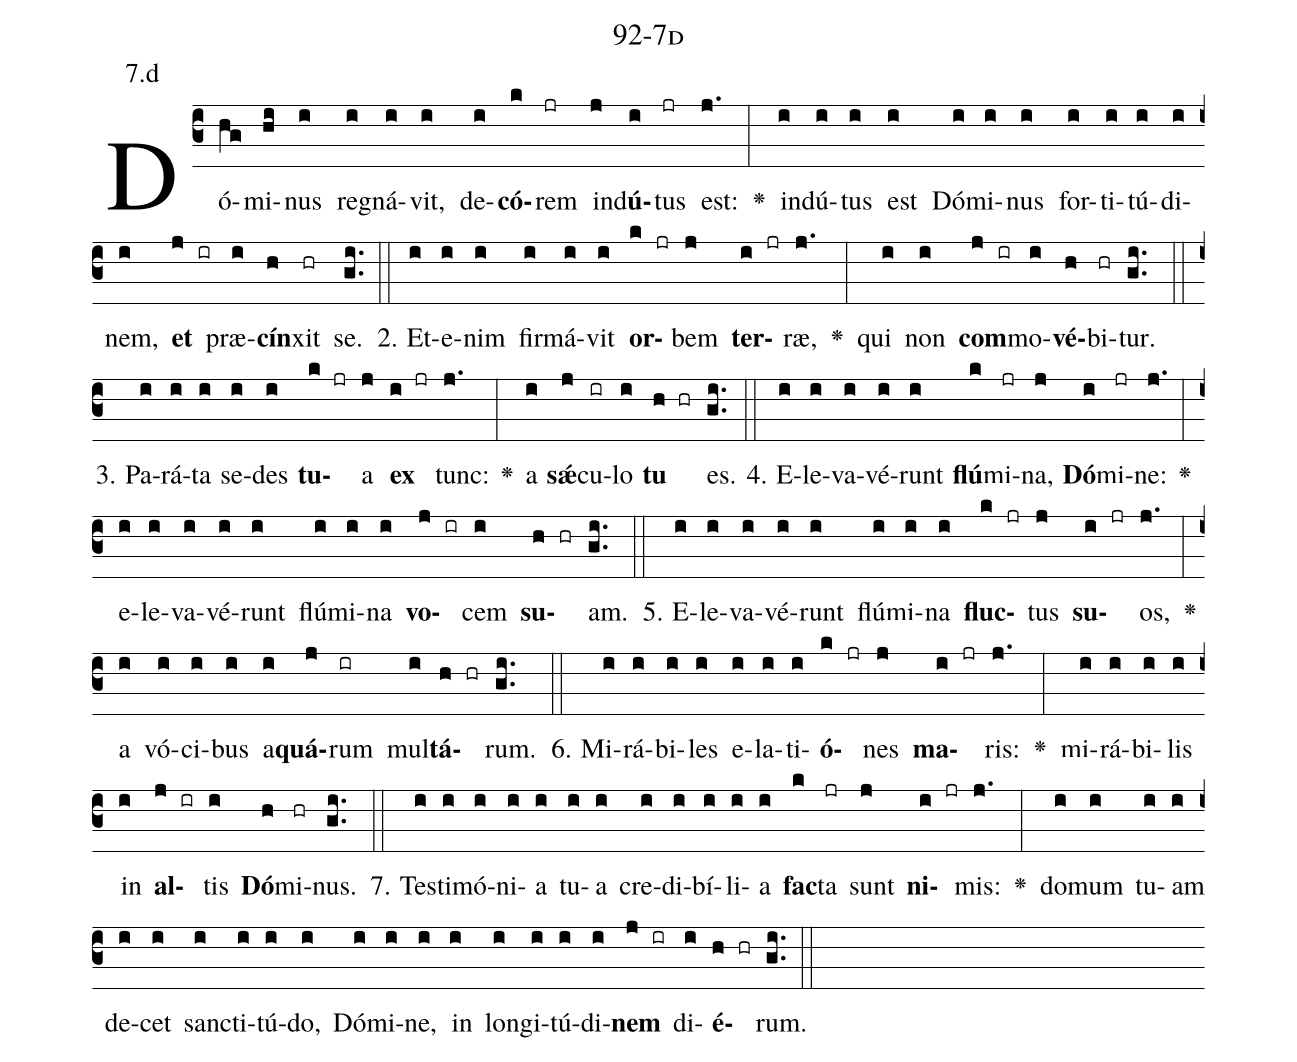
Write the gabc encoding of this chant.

name: 92-7d;
annotation: 7.d;
%%
(c3)Dó(hg)mi(hi)nus(i) re(i)gná(i)vit,(i) de(i)<b>có</b>(k)rem(jr) ind(j)<b>ú</b>(i)tus(jr) est:(j.) <v>\greheightstar</v>(:) ind(i)ú(i)tus(i) est(i) Dó(i)mi(i)nus(i) for(i)ti(i)tú(i)di(i)nem,(i) <b>et</b>(j ir) præ(i)<b>cín</b>(h)xit(hr) se.(gi..) (::)
2. Et(i)e(i)nim(i) fir(i)má(i)vit(i) <b>or</b>(k jr)bem(j) <b>ter</b>(i jr)ræ,(j.) <v>\greheightstar</v>(:) qui(i) non(i) <b>com</b>(j ir)mo(i)<b>vé</b>(h)bi(hr)tur.(gi..) (::)
3. Pa(i)rá(i)ta(i) se(i)des(i) <b>tu</b>(k jr)a(j) <b>ex</b>(i jr) tunc:(j.) <v>\greheightstar</v>(:) a(i) <b>sǽ</b>(j)cu(ir)lo(i) <b>tu</b>(h hr) es.(gi..) (::)
4. E(i)le(i)va(i)vé(i)runt(i) <b>flú</b>(k)mi(jr)na,(j) <b>Dó</b>(i)mi(jr)ne:(j.) <v>\greheightstar</v>(:) e(i)le(i)va(i)vé(i)runt(i) flú(i)mi(i)na(i) <b>vo</b>(j ir)cem(i) <b>su</b>(h hr)am.(gi..) (::)
5. E(i)le(i)va(i)vé(i)runt(i) flú(i)mi(i)na(i) <b>fluc</b>(k jr)tus(j) <b>su</b>(i jr)os,(j.) <v>\greheightstar</v>(:) a(i) vó(i)ci(i)bus(i) a(i)<b>quá</b>(j)rum(ir) mul(i)<b>tá</b>(h hr)rum.(gi..) (::)
6. Mi(i)rá(i)bi(i)les(i) e(i)la(i)ti(i)<b>ó</b>(k jr)nes(j) <b>ma</b>(i jr)ris:(j.) <v>\greheightstar</v>(:) mi(i)rá(i)bi(i)lis(i) in(i) <b>al</b>(j ir)tis(i) <b>Dó</b>(h)mi(hr)nus.(gi..) (::)
7. Tes(i)ti(i)mó(i)ni(i)a(i) tu(i)a(i) cre(i)di(i)bí(i)li(i)a(i) <b>fac</b>(k)ta(jr) sunt(j) <b>ni</b>(i jr)mis:(j.) <v>\greheightstar</v>(:) do(i)mum(i) tu(i)am(i) de(i)cet(i) sanc(i)ti(i)tú(i)do,(i) Dó(i)mi(i)ne,(i) in(i) lon(i)gi(i)tú(i)di(i)<b>nem</b>(j ir) di(i)<b>é</b>(h hr)rum.(gi..) (::)
